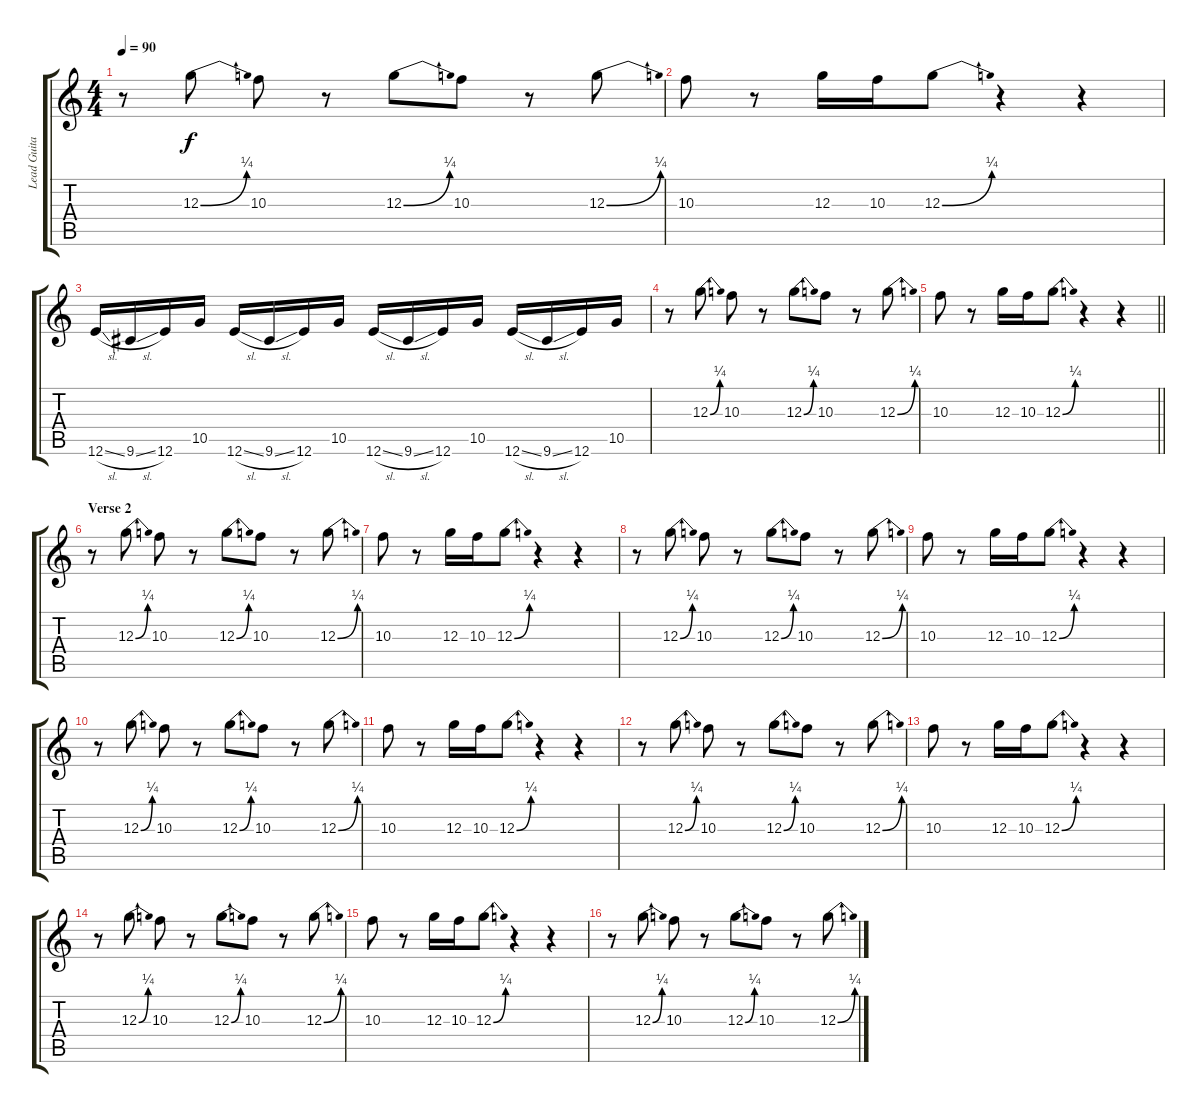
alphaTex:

\track ("Lead Guitar" "Lead Guita") {instrument distortionguitar}
\staff {score tabs}
\tuning (E4 B3 G3 D3 A2 E2) {hide}
\ts (4 4)
\section ("" "")
\tempo 90
\clef g2
\ks c
r.8{dy f} 12.3{be (bend 0 0 60 1)}.8 10.3.8 r.8 12.3{be (bend 0 0 60 1)}.8 10.3.8 r.8 12.3{be (bend 0 0 60 1)}.8 |
10.3.8 r.8 12.3.16 10.3.16 12.3{be (bend 0 0 60 1)}.8 r.4 r.4 |
12.6{sl}.16 9.6{sl}.16 12.6.16 10.5.16 12.6{sl}.16 9.6{sl}.16 12.6.16 10.5.16 12.6{sl}.16 9.6{sl}.16 12.6.16 10.5.16 12.6{sl}.16 9.6{sl}.16 12.6.16 10.5.16 |
r.8 12.3{be (bend 0 0 60 1)}.8 10.3.8 r.8 12.3{be (bend 0 0 60 1)}.8 10.3.8 r.8 12.3{be (bend 0 0 60 1)}.8 |
\barLineRight lightlight
10.3.8 r.8 12.3.16 10.3.16 12.3{be (bend 0 0 60 1)}.8 r.4 r.4 |
\section ("" "Verse 2")
r.8 12.3{be (bend 0 0 60 1)}.8 10.3.8 r.8 12.3{be (bend 0 0 60 1)}.8 10.3.8 r.8 12.3{be (bend 0 0 60 1)}.8 |
10.3.8 r.8 12.3.16 10.3.16 12.3{be (bend 0 0 60 1)}.8 r.4 r.4 |
r.8 12.3{be (bend 0 0 60 1)}.8 10.3.8 r.8 12.3{be (bend 0 0 60 1)}.8 10.3.8 r.8 12.3{be (bend 0 0 60 1)}.8 |
10.3.8 r.8 12.3.16 10.3.16 12.3{be (bend 0 0 60 1)}.8 r.4 r.4 |
r.8 12.3{be (bend 0 0 60 1)}.8 10.3.8 r.8 12.3{be (bend 0 0 60 1)}.8 10.3.8 r.8 12.3{be (bend 0 0 60 1)}.8 |
10.3.8 r.8 12.3.16 10.3.16 12.3{be (bend 0 0 60 1)}.8 r.4 r.4 |
r.8 12.3{be (bend 0 0 60 1)}.8 10.3.8 r.8 12.3{be (bend 0 0 60 1)}.8 10.3.8 r.8 12.3{be (bend 0 0 60 1)}.8 |
10.3.8 r.8 12.3.16 10.3.16 12.3{be (bend 0 0 60 1)}.8 r.4 r.4 |
r.8 12.3{be (bend 0 0 60 1)}.8 10.3.8 r.8 12.3{be (bend 0 0 60 1)}.8 10.3.8 r.8 12.3{be (bend 0 0 60 1)}.8 |
10.3.8 r.8 12.3.16 10.3.16 12.3{be (bend 0 0 60 1)}.8 r.4 r.4 |
r.8 12.3{be (bend 0 0 60 1)}.8 10.3.8 r.8 12.3{be (bend 0 0 60 1)}.8 10.3.8 r.8 12.3{be (bend 0 0 60 1)}.8
